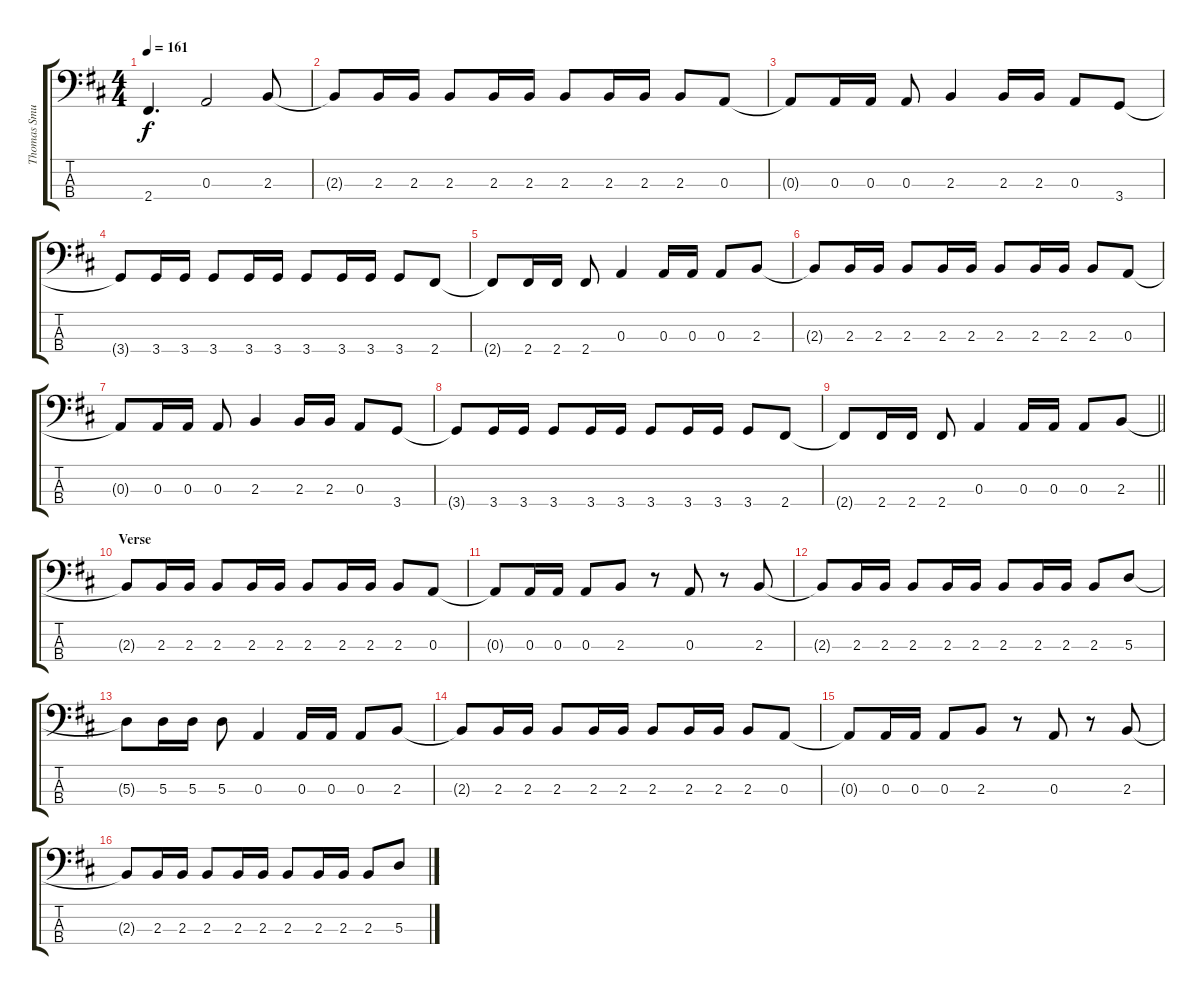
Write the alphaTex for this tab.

\track ("Thomas Smuszynski" "Thomas Smu") {instrument electricbasspick}
\staff {score tabs}
\tuning (G2 D2 A1 E1) {hide}
\ts (4 4)
\tempo 161
\clef f4
\ks bminor
2.4{t}.4{d dy f} 0.3.2 2.3.8 |
2.3{t}.8 2.3.16 2.3.16 2.3.8 2.3.16 2.3.16 2.3.8 2.3.16 2.3.16 2.3.8 0.3.8 |
0.3{t}.8 0.3.16 0.3.16 0.3.8 2.3.4 2.3.16 2.3.16 0.3.8 3.4.8 |
3.4{t}.8 3.4.16 3.4.16 3.4.8 3.4.16 3.4.16 3.4.8 3.4.16 3.4.16 3.4.8 2.4.8 |
2.4{t}.8 2.4.16 2.4.16 2.4.8 0.3.4 0.3.16 0.3.16 0.3.8 2.3.8 |
2.3{t}.8 2.3.16 2.3.16 2.3.8 2.3.16 2.3.16 2.3.8 2.3.16 2.3.16 2.3.8 0.3.8 |
0.3{t}.8 0.3.16 0.3.16 0.3.8 2.3.4 2.3.16 2.3.16 0.3.8 3.4.8 |
3.4{t}.8 3.4.16 3.4.16 3.4.8 3.4.16 3.4.16 3.4.8 3.4.16 3.4.16 3.4.8 2.4.8 |
\barLineRight lightlight
2.4{t}.8 2.4.16 2.4.16 2.4.8 0.3.4 0.3.16 0.3.16 0.3.8 2.3.8 |
\section ("" "Verse")
2.3{t}.8 2.3.16 2.3.16 2.3.8 2.3.16 2.3.16 2.3.8 2.3.16 2.3.16 2.3.8 0.3.8 |
0.3{t}.8 0.3.16 0.3.16 0.3.8 2.3.8 r.8 0.3.8 r.8 2.3.8 |
2.3{t}.8 2.3.16 2.3.16 2.3.8 2.3.16 2.3.16 2.3.8 2.3.16 2.3.16 2.3.8 5.3.8 |
5.3{t}.8 5.3.16 5.3.16 5.3.8 0.3.4 0.3.16 0.3.16 0.3.8 2.3.8 |
2.3{t}.8 2.3.16 2.3.16 2.3.8 2.3.16 2.3.16 2.3.8 2.3.16 2.3.16 2.3.8 0.3.8 |
0.3{t}.8 0.3.16 0.3.16 0.3.8 2.3.8 r.8 0.3.8 r.8 2.3.8 |
2.3{t}.8 2.3.16 2.3.16 2.3.8 2.3.16 2.3.16 2.3.8 2.3.16 2.3.16 2.3.8 5.3.8
